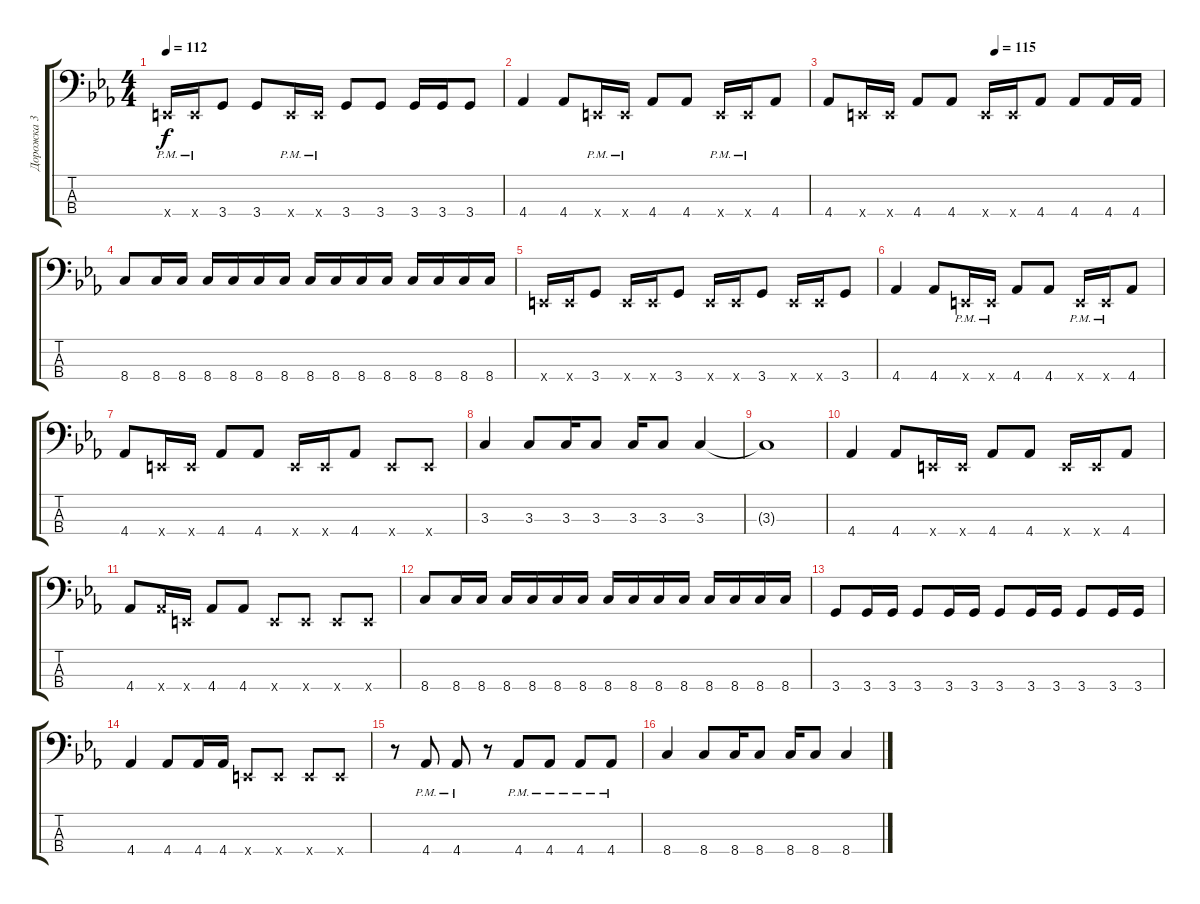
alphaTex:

\track ("Дорожка 3" "Дорожка 3") {instrument electricbasspick}
\staff {score tabs}
\tuning (G2 D2 A1 E1) {hide}
\ts (4 4)
\tempo 112
\clef f4
\ks eb
0.4{pm x}.16{dy f} 0.4{pm x}.16 3.4.8 3.4.8 0.4{pm x}.16 0.4{pm x}.16 3.4.8 3.4.8 3.4.16 3.4.16 3.4.8 |
4.4.4 4.4.8 0.4{pm x}.16 0.4{pm x}.16 4.4.8 4.4.8 0.4{pm x}.16 0.4{pm x}.16 4.4.8 |
\tempo (115 0.5)
4.4.8 0.4{x}.16 0.4{x}.16 4.4.8 4.4.8 0.4{x}.16 0.4{x}.16 4.4.8 4.4.8 4.4.16 4.4.16 |
8.4.8 8.4.16 8.4.16 8.4.16 8.4.16 8.4.16 8.4.16 8.4.16 8.4.16 8.4.16 8.4.16 8.4.16 8.4.16 8.4.16 8.4.16 |
0.4{x}.16 0.4{x}.16 3.4.8 0.4{x}.16 0.4{x}.16 3.4.8 0.4{x}.16 0.4{x}.16 3.4.8 0.4{x}.16 0.4{x}.16 3.4.8 |
4.4.4 4.4.8 0.4{pm x}.16 0.4{pm x}.16 4.4.8 4.4.8 0.4{pm x}.16 0.4{pm x}.16 4.4.8 |
4.4.8 0.4{x}.16 0.4{x}.16 4.4.8 4.4.8 0.4{x}.16 0.4{x}.16 4.4.8 0.4{x}.8 0.4{x}.8 |
3.3.4 3.3.8 3.3.16 3.3.8 3.3.16 3.3.8 3.3.4 |
3.3{t}.1 |
4.4.4 4.4.8 0.4{x}.16 0.4{x}.16 4.4.8 4.4.8 0.4{x}.16 0.4{x}.16 4.4.8 |
4.4.8 4.4{x}.16 0.4{x}.16 4.4.8 4.4.8 0.4{x}.8 0.4{x}.8 0.4{x}.8 0.4{x}.8 |
8.4.8 8.4.16 8.4.16 8.4.16 8.4.16 8.4.16 8.4.16 8.4.16 8.4.16 8.4.16 8.4.16 8.4.16 8.4.16 8.4.16 8.4.16 |
3.4.8 3.4.16 3.4.16 3.4.8 3.4.16 3.4.16 3.4.8 3.4.16 3.4.16 3.4.8 3.4.16 3.4.16 |
4.4.4 4.4.8 4.4.16 4.4.16 0.4{x}.8 0.4{x}.8 0.4{x}.8 0.4{x}.8 |
r.8 4.4{pm}.8 4.4{pm}.8 r.8 4.4{pm}.8 4.4{pm}.8 4.4{pm}.8 4.4{pm}.8 |
8.4.4 8.4.8 8.4.16 8.4.8 8.4.16 8.4.8 8.4.4
